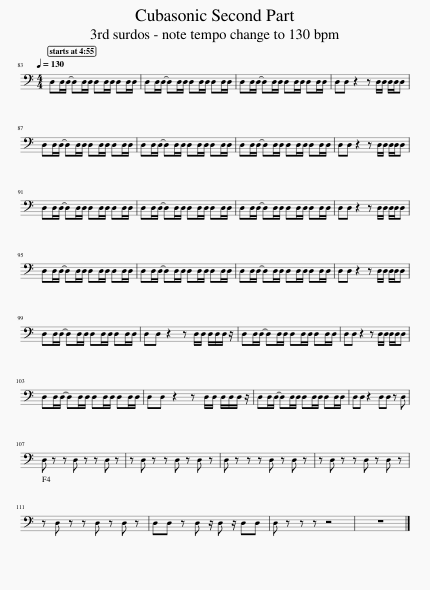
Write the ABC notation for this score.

X:1
L:1/8
Q:1/4=130
M:4/4
I:linebreak $
K:C
V:1 bass
V:1
 D,D,/D,/- D,D,/D,/ D,D,/D,/ D,D,/D,/ | D,D,/D,/- D,D,/D,/ D,D,/D,/ D,D,/D,/ | D,D,/D,/- D,D,/D,/ D,D,/D,/ D,D,/D,/ | D,D, z2 z D,/D,/ D,/D,/D, |$ D,D,/D,/- D,D,/D,/ D,D,/D,/ D,D,/D,/ | %5
 D,D,/D,/- D,D,/D,/ D,D,/D,/ D,D,/D,/ | D,D,/D,/- D,D,/D,/ D,D,/D,/ D,D,/D,/ | D,D, z2 z D,/D,/ D,/D,/D, |$ D,D,/D,/- D,D,/D,/ D,D,/D,/ D,D,/D,/ | D,D,/D,/- D,D,/D,/ D,D,/D,/ D,D,/D,/ | %10
 D,D,/D,/- D,D,/D,/ D,D,/D,/ D,D,/D,/ | D,D, z2 z D,/D,/ D,/D,/D, |$ D,D,/D,/- D,D,/D,/ D,D,/D,/ D,D,/D,/ | D,D,/D,/- D,D,/D,/ D,D,/D,/ D,D,/D,/ | D,D,/D,/- D,D,/D,/ D,D,/D,/ D,D,/D,/ | %15
 D,D, z2 z D,/D,/ D,/D,/D, |$ D,D,/D,/- D,D,/D,/ D,D,/D,/ D,D,/D,/ | D,D, z2 z D,/D,/ D,/D,/D,/ z/ | D,D,/D,/- D,D,/D,/ D,D,/D,/ D,D,/D,/ | D,D, z2 z D,/D,/ D,/D,/D, |$ %20
 D,D,/D,/- D,D,/D,/ D,D,/D,/ D,D,/D,/ | D,D, z2 z D,/D,/ D,/D,/D,/ z/ | D,D,/D,/- D,D,/D,/ D,D,/D,/ D,D,/D,/ | D,D, z2 D,D, z D, |$ D, z z D, z z D, z | %25
 z D, z z D, z D, z | D, z z z D, z D, z | z D, z z D, z D, z |$ z D, z z D, z D, z | D,D, z D, z/ D, z/ D,D, | %30
 D, z z z z4 | z8 |] %32
